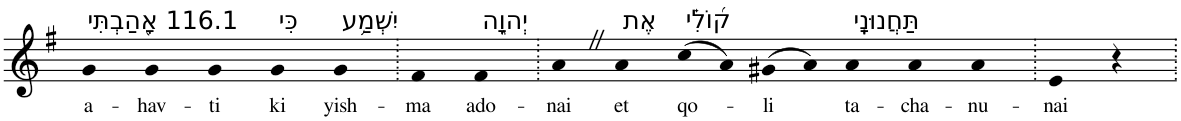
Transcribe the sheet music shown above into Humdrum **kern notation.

**kern	**text
*part1	*part1
*staff1	*staff1
*I"Piano	*
*I'Pno	*
*clefG2	*
*k[f#]	*
*G:	*
=1	=1
!LO:TX:a:t=116.1 אָ֭הַבְתִּי	!
!	!LO:LY:b
4g	a-
!	!LO:LY:b
4g	-hav-
!	!LO:LY:b
4g	-ti
!LO:TX:a:t=כִּי	!
!	!LO:LY:b
4g	ki
!LO:TX:a:t=יִשְׁמַ֥ע	!
!	!LO:LY:b
4g	yish-
=2.	=2.
!	!LO:LY:b
4f#	-ma
!LO:TX:a:t=יְהוָ֑ה	!
!	!LO:LY:b
4f#	ado-
=3.	=3.
!	!LO:LY:b
4aZ	-nai
!LO:TX:a:t=אֶת	!
!	!LO:LY:b
4a	et
!LO:TX:a:t=ק֝וֹלִ֗י	!
!	!LO:LY:b
(>8cc	qo-
8a)	.
!	!LO:LY:b
(>8g#X	-li
8a)	.
!LO:TX:a:t=תַּחֲנוּנָֽי	!
!	!LO:LY:b
4a	ta-
!	!LO:LY:b
4a	-cha-
!	!LO:LY:b
4a	-nu-
=4.	=4.
!	!LO:LY:b
4e	-nai
4r	.
=.	=.
*-	*-
